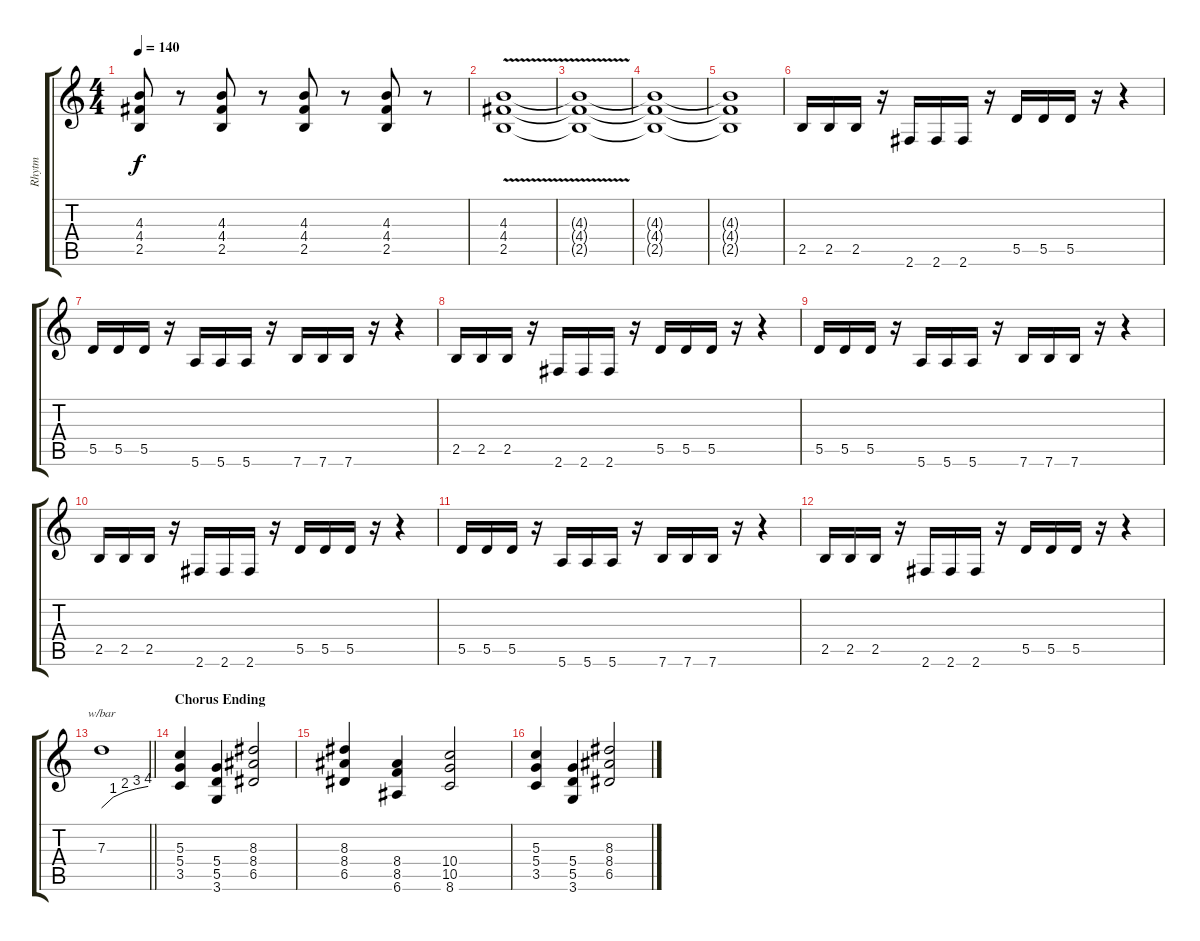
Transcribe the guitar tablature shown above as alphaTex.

\track ("Rhytm" "Rhytm") {instrument overdrivenguitar}
\staff {score tabs}
\tuning (E4 B3 G3 D3 A2 E2) {hide}
\ts (4 4)
\tempo 140
\clef g2
\ks c
(4.3 4.4 2.5).8{dy f} r.8 (4.3 4.4 2.5).8 r.8 (4.3 4.4 2.5).8 r.8 (4.3 4.4 2.5).8 r.8 |
(4.3{v} 4.4{v} 2.5{v}).1 |
(4.3{t} 4.4{t} 2.5{t}).1 |
(4.3{t} 4.4{t} 2.5{t}).1 |
(4.3{t} 4.4{t} 2.5{t}).1 |
2.5.16 2.5.16 2.5.16 r.16 2.6.16 2.6.16 2.6.16 r.16 5.5.16 5.5.16 5.5.16 r.16 r.4 |
5.5.16 5.5.16 5.5.16 r.16 5.6.16 5.6.16 5.6.16 r.16 7.6.16 7.6.16 7.6.16 r.16 r.4 |
2.5.16 2.5.16 2.5.16 r.16 2.6.16 2.6.16 2.6.16 r.16 5.5.16 5.5.16 5.5.16 r.16 r.4 |
5.5.16 5.5.16 5.5.16 r.16 5.6.16 5.6.16 5.6.16 r.16 7.6.16 7.6.16 7.6.16 r.16 r.4 |
2.5.16 2.5.16 2.5.16 r.16 2.6.16 2.6.16 2.6.16 r.16 5.5.16 5.5.16 5.5.16 r.16 r.4 |
5.5.16 5.5.16 5.5.16 r.16 5.6.16 5.6.16 5.6.16 r.16 7.6.16 7.6.16 7.6.16 r.16 r.4 |
2.5.16 2.5.16 2.5.16 r.16 2.6.16 2.6.16 2.6.16 r.16 5.5.16 5.5.16 5.5.16 r.16 r.4 |
\barLineRight lightlight
7.3.1{tbe (custom default 0 0 15 4 30 8 45 12 60 16)} |
\section ("" "Chorus Ending")
(5.3 5.4 3.5).4 (5.4 5.5 3.6).4 (8.3 8.4 6.5).2 |
(8.3 8.4 6.5).4 (8.4 8.5 6.6).4 (10.4 10.5 8.6).2 |
(5.3 5.4 3.5).4 (5.4 5.5 3.6).4 (8.3 8.4 6.5).2
